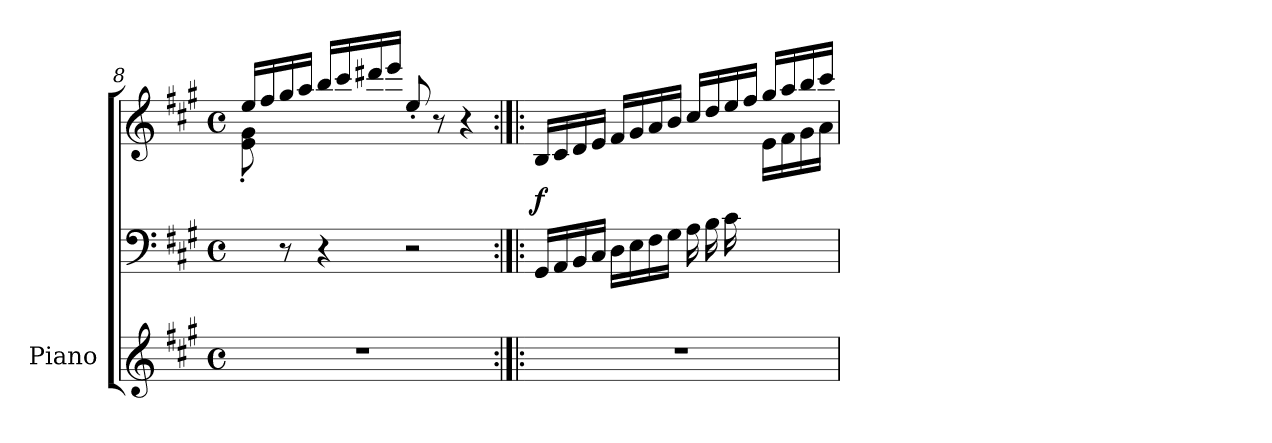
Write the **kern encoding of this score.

**kern	**kern	**kern	**dynam
*part1	*part1	*part1	*part1
*staff3	*staff2	*staff1	*staff1/2/3
*I"Piano	*	*	*
*I'Pno	*	*	*
*clefG2	*clefF4	*clefG2	*
*k[f#c#g#]	*k[f#c#g#]	*k[f#c#g#]	*
*M4/4	*M4/4	*M4/4	*
*met(c)	*met(c)	*met(c)	*
=8	=8	=8	=8
*	*	*^	*
1r	8ryy	16ee/LL	8e\'< 8g#\'<	.
.	.	16ff#/	.	.
.	8r	16gg#/	2..ryy	.
.	.	16aa/JJ	.	.
.	4r	16bb/LL	.	.
.	.	16ccc#/	.	.
.	.	16ddd#X/	.	.
.	.	16eee/JJ	.	.
.	2r	8ee'>/	.	.
.	.	8r	.	.
.	.	4r	.	.
=9:|!|:	=9:|!|:	=9:|!|:	=9:|!|:	=9:|!|:
!	!	!	!	!LO:DY:b
1r	16GG#/LL	16B/LL	8.ryy	f
.	16AA/	16c#/	.	.
.	16BB/	16d/	.	.
*	*	*v	*v	*
.	16C#/JJ	16e/JJ	.
.	16D\LL	16f#/LL	.
.	16E\	16g#/	.
.	16F#\	16a/	.
.	16G#\JJ	16b/JJ	.
.	16A\LL	16cc#/LL	.
.	16B\	16dd/	.
.	16c#\	16ee/	.
*	*	*^	*
.	4ryy	16ff#/JJ	16d\JJ	.
.	.	16gg#/LL	16e\LL	.
.	.	16aa/	16f#\	.
.	.	16bb/	16g#\	.
.	16ryy	16ccc#/JJ	16a\JJ	.
*	*	*v	*v	*
=	=	=	=
*-	*-	*-	*-
